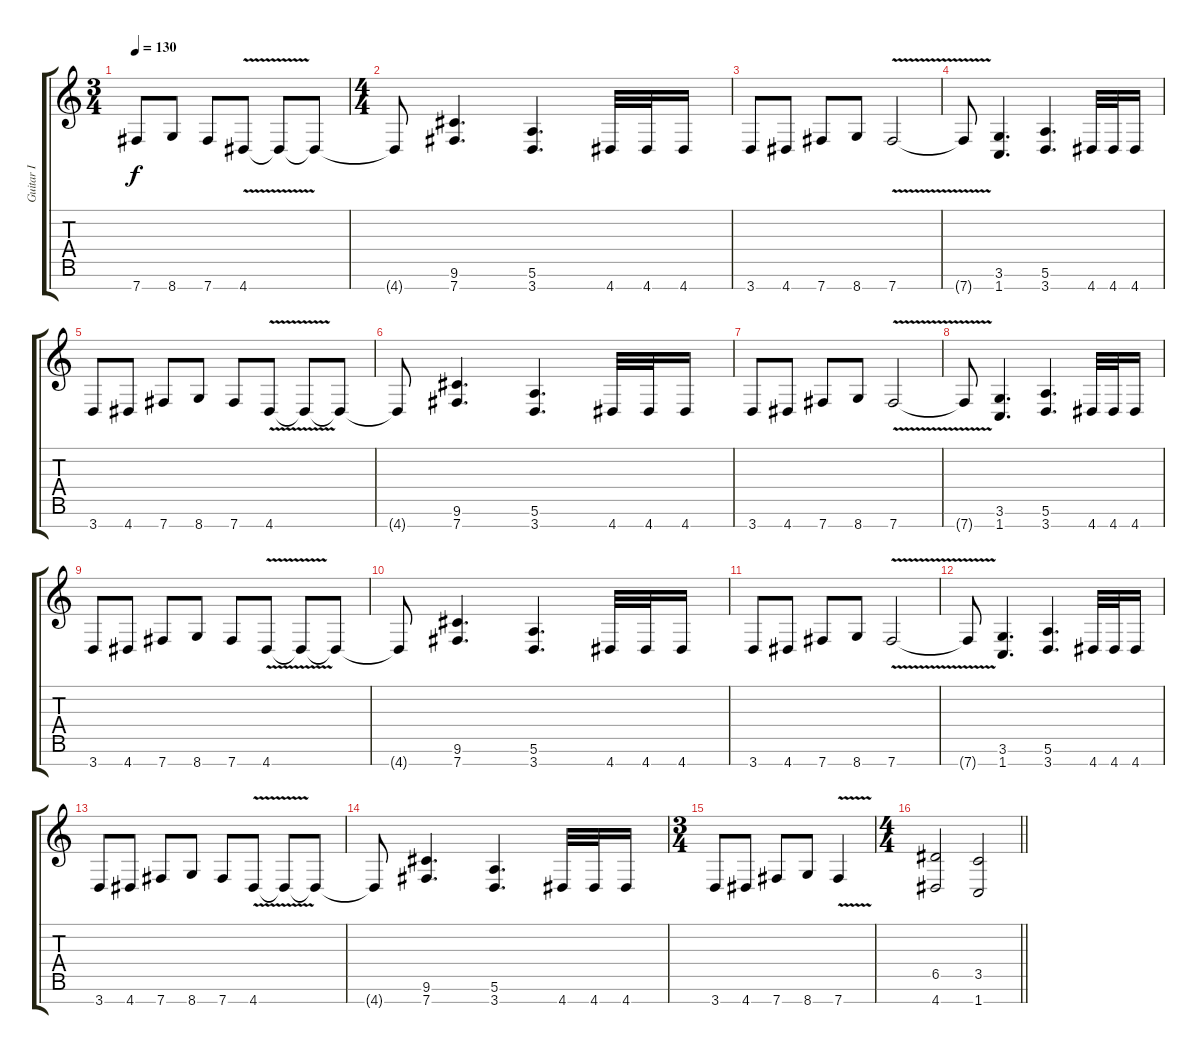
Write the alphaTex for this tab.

\track ("Guitar I" "Guitar I") {instrument distortionguitar}
\staff {score tabs}
\tuning (E4 B3 G3 D3 A2 E2 B1) {hide}
\ts (3 4)
\tempo 130
\clef g2
\ks c
7.7.8{dy f} 8.7.8 7.7.8 4.7{v}.8 4.7{t}.8 4.7{t}.8 |
\ts (4 4)
4.7{t}.8 (9.6 7.7).4{d} (5.6 3.7).4{d} 4.7.32 4.7.32 4.7.16 |
3.7.8 4.7.8 7.7.8 8.7.8 7.7{v}.2 |
7.7{t}.8 (3.6 1.7).4{d} (5.6 3.7).4{d} 4.7.32 4.7.32 4.7.16 |
3.7.8 4.7.8 7.7.8 8.7.8 7.7.8 4.7{v}.8 4.7{t}.8 4.7{t}.8 |
4.7{t}.8 (9.6 7.7).4{d} (5.6 3.7).4{d} 4.7.32 4.7.32 4.7.16 |
3.7.8 4.7.8 7.7.8 8.7.8 7.7{v}.2 |
7.7{t}.8 (3.6 1.7).4{d} (5.6 3.7).4{d} 4.7.32 4.7.32 4.7.16 |
3.7.8 4.7.8 7.7.8 8.7.8 7.7.8 4.7{v}.8 4.7{t}.8 4.7{t}.8 |
4.7{t}.8 (9.6 7.7).4{d} (5.6 3.7).4{d} 4.7.32 4.7.32 4.7.16 |
3.7.8 4.7.8 7.7.8 8.7.8 7.7{v}.2 |
7.7{t}.8 (3.6 1.7).4{d} (5.6 3.7).4{d} 4.7.32 4.7.32 4.7.16 |
3.7.8 4.7.8 7.7.8 8.7.8 7.7.8 4.7{v}.8 4.7{t}.8 4.7{t}.8 |
4.7{t}.8 (9.6 7.7).4{d} (5.6 3.7).4{d} 4.7.32 4.7.32 4.7.16 |
\ts (3 4)
3.7.8 4.7.8 7.7.8 8.7.8 7.7{v}.4 |
\ts (4 4)
\barLineRight lightlight
(6.5 4.7).2 (3.5 1.7).2
